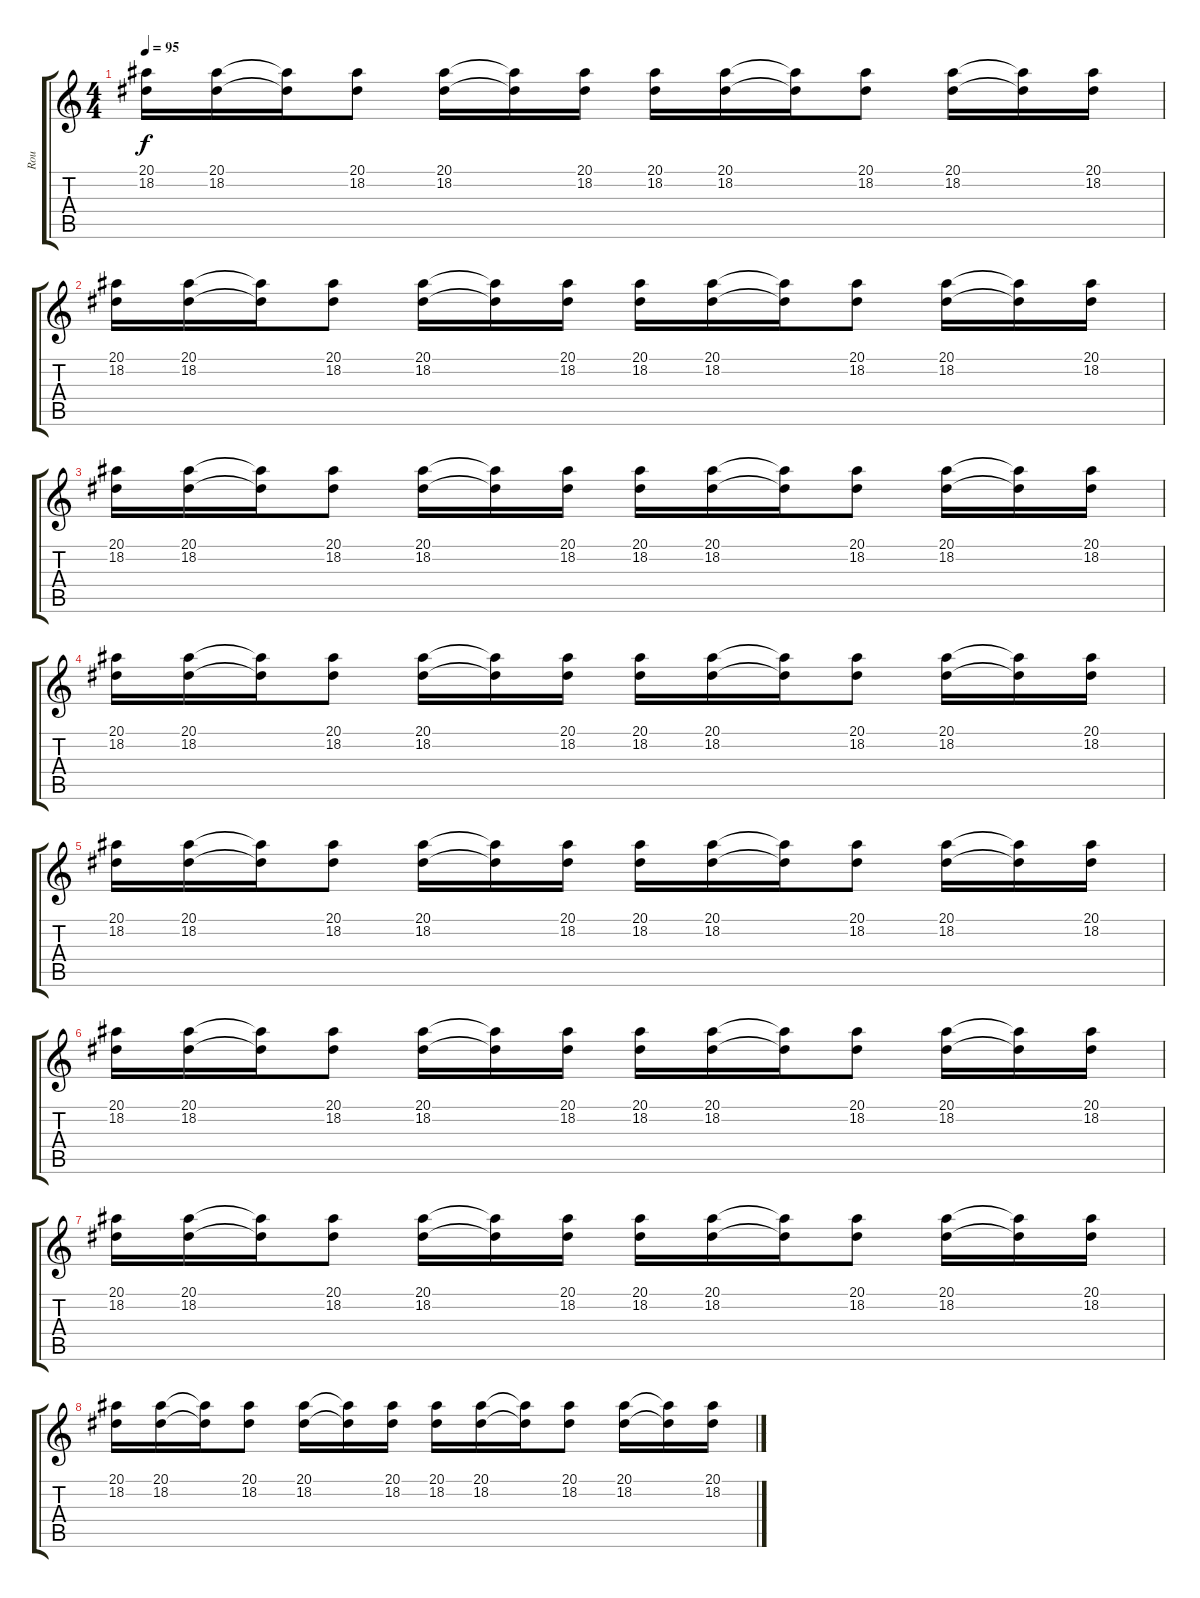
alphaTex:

\track ("Rou" "Rou") {instrument lead2sawtooth}
\staff {score tabs}
\tuning (D4 A3 F3 C3 G2 C2) {hide}
\ts (4 4)
\tempo 95
\clef g2
\ks c
(20.1 18.2).16{dy f} (20.1 18.2).16 (20.1{t} 18.2{t}).16 (20.1 18.2).8 (20.1 18.2).16 (20.1{t} 18.2{t}).16 (20.1 18.2).16 (20.1 18.2).16 (20.1 18.2).16 (20.1{t} 18.2{t}).16 (20.1 18.2).8 (20.1 18.2).16 (20.1{t} 18.2{t}).16 (20.1 18.2).16 |
(20.1 18.2).16 (20.1 18.2).16 (20.1{t} 18.2{t}).16 (20.1 18.2).8 (20.1 18.2).16 (20.1{t} 18.2{t}).16 (20.1 18.2).16 (20.1 18.2).16 (20.1 18.2).16 (20.1{t} 18.2{t}).16 (20.1 18.2).8 (20.1 18.2).16 (20.1{t} 18.2{t}).16 (20.1 18.2).16 |
(20.1 18.2).16{volume 8} (20.1 18.2).16 (20.1{t} 18.2{t}).16 (20.1 18.2).8 (20.1 18.2).16 (20.1{t} 18.2{t}).16 (20.1 18.2).16 (20.1 18.2).16 (20.1 18.2).16 (20.1{t} 18.2{t}).16 (20.1 18.2).8 (20.1 18.2).16 (20.1{t} 18.2{t}).16 (20.1 18.2).16 |
(20.1 18.2).16 (20.1 18.2).16 (20.1{t} 18.2{t}).16 (20.1 18.2).8 (20.1 18.2).16 (20.1{t} 18.2{t}).16 (20.1 18.2).16 (20.1 18.2).16 (20.1 18.2).16 (20.1{t} 18.2{t}).16 (20.1 18.2).8 (20.1 18.2).16 (20.1{t} 18.2{t}).16 (20.1 18.2).16 |
(20.1 18.2).16 (20.1 18.2).16 (20.1{t} 18.2{t}).16 (20.1 18.2).8 (20.1 18.2).16 (20.1{t} 18.2{t}).16 (20.1 18.2).16 (20.1 18.2).16 (20.1 18.2).16 (20.1{t} 18.2{t}).16 (20.1 18.2).8 (20.1 18.2).16 (20.1{t} 18.2{t}).16 (20.1 18.2).16 |
(20.1 18.2).16 (20.1 18.2).16 (20.1{t} 18.2{t}).16 (20.1 18.2).8 (20.1 18.2).16 (20.1{t} 18.2{t}).16 (20.1 18.2).16 (20.1 18.2).16 (20.1 18.2).16 (20.1{t} 18.2{t}).16 (20.1 18.2).8 (20.1 18.2).16 (20.1{t} 18.2{t}).16 (20.1 18.2).16 |
(20.1 18.2).16 (20.1 18.2).16 (20.1{t} 18.2{t}).16 (20.1 18.2).8 (20.1 18.2).16 (20.1{t} 18.2{t}).16 (20.1 18.2).16 (20.1 18.2).16 (20.1 18.2).16 (20.1{t} 18.2{t}).16 (20.1 18.2).8 (20.1 18.2).16 (20.1{t} 18.2{t}).16 (20.1 18.2).16 |
(20.1 18.2).16 (20.1 18.2).16 (20.1{t} 18.2{t}).16 (20.1 18.2).8 (20.1 18.2).16 (20.1{t} 18.2{t}).16 (20.1 18.2).16 (20.1 18.2).16 (20.1 18.2).16 (20.1{t} 18.2{t}).16 (20.1 18.2).8 (20.1 18.2).16 (20.1{t} 18.2{t}).16 (20.1 18.2).16
